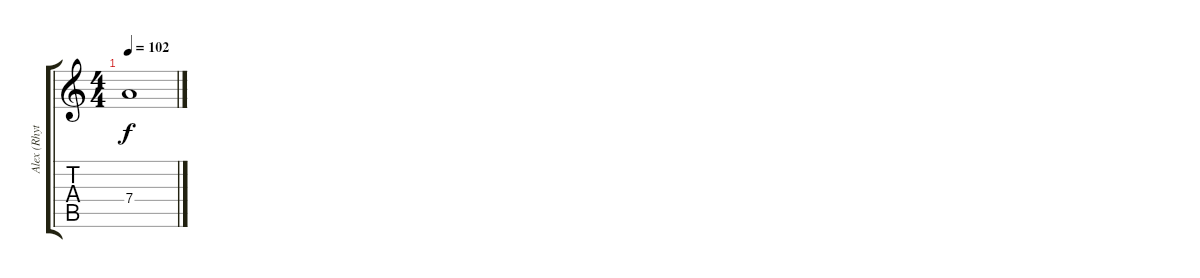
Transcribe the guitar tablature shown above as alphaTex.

\track ("Alex (Rhythm)" "Alex (Rhyt") {instrument distortionguitar}
\staff {score tabs}
\tuning (E4 B3 G3 D3 A2 D2) {hide}
\ts (4 4)
\tempo 102
\clef g2
\ks c
7.4{t}.1{dy f}
